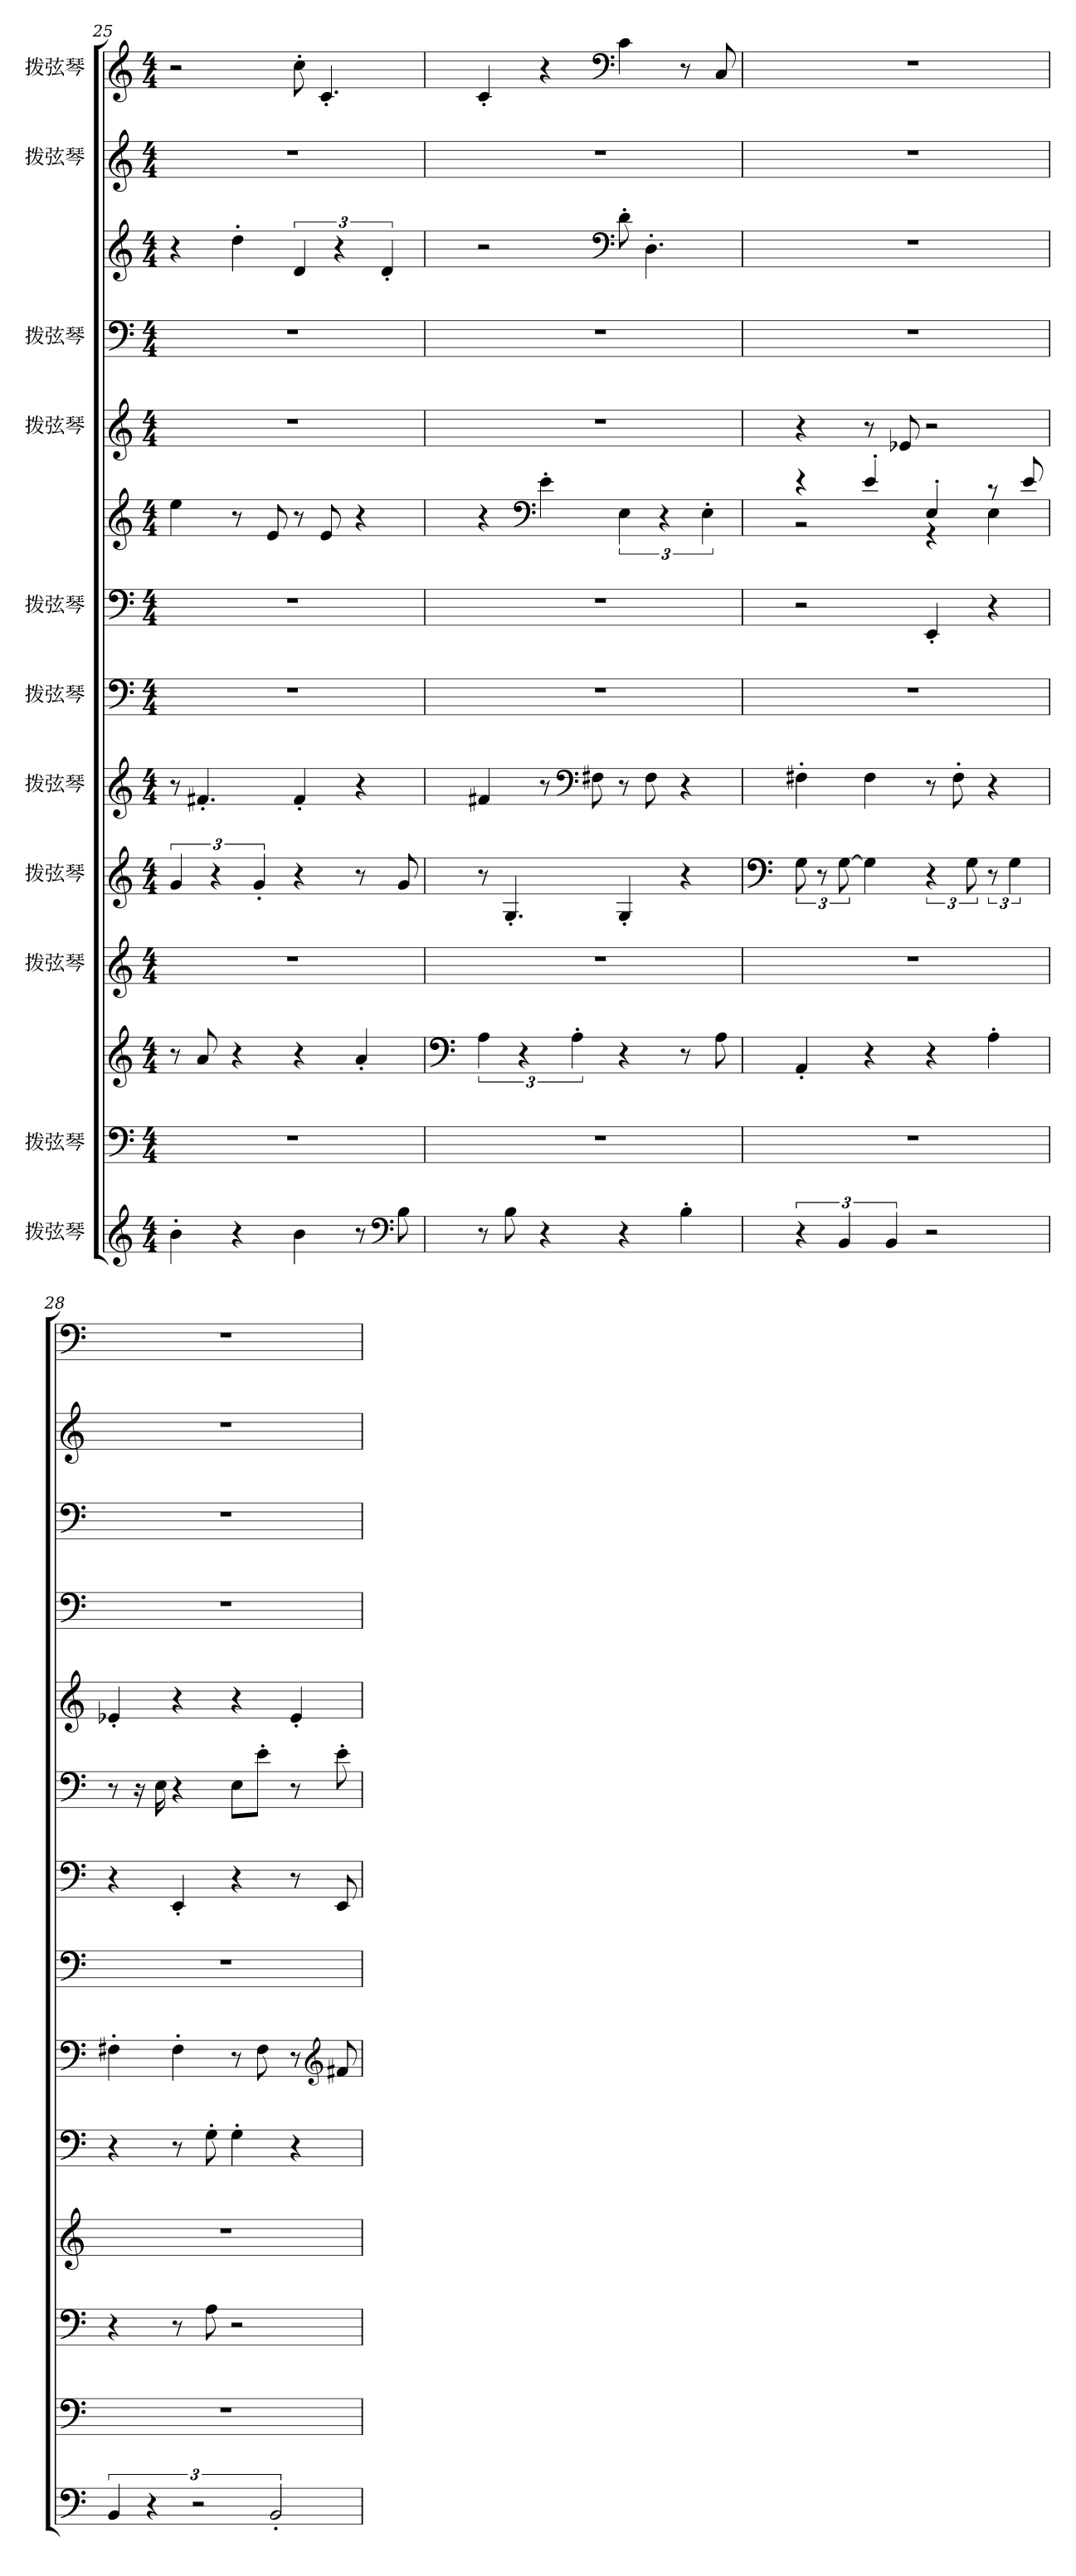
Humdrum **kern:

**kern	**kern	**kern	**kern	**kern	**kern	**kern	**kern	**kern	**kern	**kern	**kern	**kern	**kern
*part11	*part10	*part10	*part9	*part8	*part7	*part6	*part5	*part5	*part4	*part3	*part3	*part2	*part1
*staff14	*staff13	*staff12	*staff11	*staff10	*staff9	*staff8	*staff7	*staff6	*staff5	*staff4	*staff3	*staff2	*staff1
*I"拨弦琴	*I"拨弦琴	*	*I"拨弦琴	*I"拨弦琴	*I"拨弦琴	*I"拨弦琴	*I"拨弦琴	*	*I"拨弦琴	*I"拨弦琴	*	*I"拨弦琴	*I"拨弦琴
!!LO:PB:g=z
*clefG2	*clefF4	*clefG2	*clefG2	*clefG2	*clefG2	*clefF4	*clefF4	*clefG2	*clefG2	*clefF4	*clefG2	*clefG2	*clefG2
*k[]	*k[]	*k[]	*k[]	*k[]	*k[]	*k[]	*k[]	*k[]	*k[]	*k[]	*k[]	*k[]	*k[]
*M4/4	*M4/4	*M4/4	*M4/4	*M4/4	*M4/4	*M4/4	*M4/4	*M4/4	*M4/4	*M4/4	*M4/4	*M4/4	*M4/4
=25	=25	=25	=25	=25	=25	=25	=25	=25	=25	=25	=25	=25	=25
4b'\	1r	8r	1r	6g/	8r	1r	1r	4ee\	1r	1r	4r	1r	2r
.	.	8a/	.	.	4.f#X'/	.	.	.	.	.	.	.	.
.	.	.	.	6r	.	.	.	.	.	.	.	.	.
4r	.	4r	.	.	.	.	.	8r	.	.	4dd'\	.	.
.	.	.	.	6g'/	.	.	.	.	.	.	.	.	.
.	.	.	.	.	.	.	.	8e/	.	.	.	.	.
4b\	.	4r	.	4r	4f#'/	.	.	8r	.	.	6d/	.	8cc'\
.	.	.	.	.	.	.	.	8e/	.	.	.	.	4.c'/
.	.	.	.	.	.	.	.	.	.	.	6r	.	.
8r	.	4a'/	.	8r	4r	.	.	4r	.	.	.	.	.
.	.	.	.	.	.	.	.	.	.	.	6d'/	.	.
*clefF4	*	*	*	*	*	*	*	*	*	*	*	*	*
8B\	.	.	.	8g/	.	.	.	.	.	.	.	.	.
=26	=26	=26	=26	=26	=26	=26	=26	=26	=26	=26	=26	=26	=26
*	*	*clefF4	*	*	*	*	*	*	*	*	*	*	*
8r	1r	6A\	1r	8r	4f#X/	1r	1r	4r	1r	1r	2r	1r	4c'/
8B\	.	.	.	4.G'/	.	.	.	.	.	.	.	.	.
.	.	6r	.	.	.	.	.	.	.	.	.	.	.
*	*	*	*	*	*	*	*	*clefF4	*	*	*	*	*
4r	.	.	.	.	8r	.	.	4e'\	.	.	.	.	4r
.	.	6A'\	.	.	.	.	.	.	.	.	.	.	.
*	*	*	*	*	*clefF4	*	*	*	*	*	*	*	*
.	.	.	.	.	8F#X\	.	.	.	.	.	.	.	.
*	*	*	*	*	*	*	*	*	*	*	*clefF4	*	*clefF4
4r	.	4r	.	4G'/	8r	.	.	6E\	.	.	8d'\	.	4c\
.	.	.	.	.	8F#\	.	.	.	.	.	4.D'\	.	.
.	.	.	.	.	.	.	.	6r	.	.	.	.	.
4B'\	.	8r	.	4r	4r	.	.	.	.	.	.	.	8r
.	.	.	.	.	.	.	.	6E'\	.	.	.	.	.
.	.	8A\	.	.	.	.	.	.	.	.	.	.	8C/
=27	=27	=27	=27	=27	=27	=27	=27	=27	=27	=27	=27	=27	=27
*	*	*	*	*clefF4	*	*	*	*	*	*	*	*	*
*	*	*	*	*	*	*	*	*^	*	*	*	*	*
6r	1r	4AA'/	1r	12G\	4F#X'\	1r	2r	4r	2r	4r	1r	1r	1r	1r
.	.	.	.	12r	.	.	.	.	.	.	.	.	.	.
6BB/	.	.	.	[12G\	.	.	.	.	.	.	.	.	.	.
.	.	4r	.	4G\]	4F#\	.	.	4e'/	.	8r	.	.	.	.
6BB/	.	.	.	.	.	.	.	.	.	.	.	.	.	.
.	.	.	.	.	.	.	.	.	.	8e-X/	.	.	.	.
2r	.	4r	.	6r	8r	.	4EE'/	4E'/	4r	2r	.	.	.	.
.	.	.	.	.	8F#'\	.	.	.	.	.	.	.	.	.
.	.	.	.	12G\	.	.	.	.	.	.	.	.	.	.
.	.	4A'\	.	12r	4r	.	4r	8r	4E\	.	.	.	.	.
.	.	.	.	6G\	.	.	.	.	.	.	.	.	.	.
.	.	.	.	.	.	.	.	8e/	.	.	.	.	.	.
*	*	*	*	*	*	*	*	*v	*v	*	*	*	*	*
!!LO:PB:g=z
=28	=28	=28	=28	=28	=28	=28	=28	=28	=28	=28	=28	=28	=28
6BB/	1r	4r	1r	4r	4F#X'\	1r	4r	8r	4e-X'/	1r	1r	1r	1r
.	.	.	.	.	.	.	.	16r	.	.	.	.	.
6r	.	.	.	.	.	.	.	.	.	.	.	.	.
.	.	.	.	.	.	.	.	16E\	.	.	.	.	.
.	.	8r	.	8r	4F#'\	.	4EE'/	4r	4r	.	.	.	.
3r	.	.	.	.	.	.	.	.	.	.	.	.	.
.	.	8A\	.	8G'\	.	.	.	.	.	.	.	.	.
.	.	2r	.	4G'\	8r	.	4r	8E\L	4r	.	.	.	.
.	.	.	.	.	8F#\	.	.	8e'\J	.	.	.	.	.
3BB'/	.	.	.	.	.	.	.	.	.	.	.	.	.
.	.	.	.	4r	8r	.	8r	8r	4e-'/	.	.	.	.
*	*	*	*	*	*clefG2	*	*	*	*	*	*	*	*
.	.	.	.	.	8f#X/	.	8EE/	8e'\	.	.	.	.	.
=	=	=	=	=	=	=	=	=	=	=	=	=	=
*-	*-	*-	*-	*-	*-	*-	*-	*-	*-	*-	*-	*-	*-
